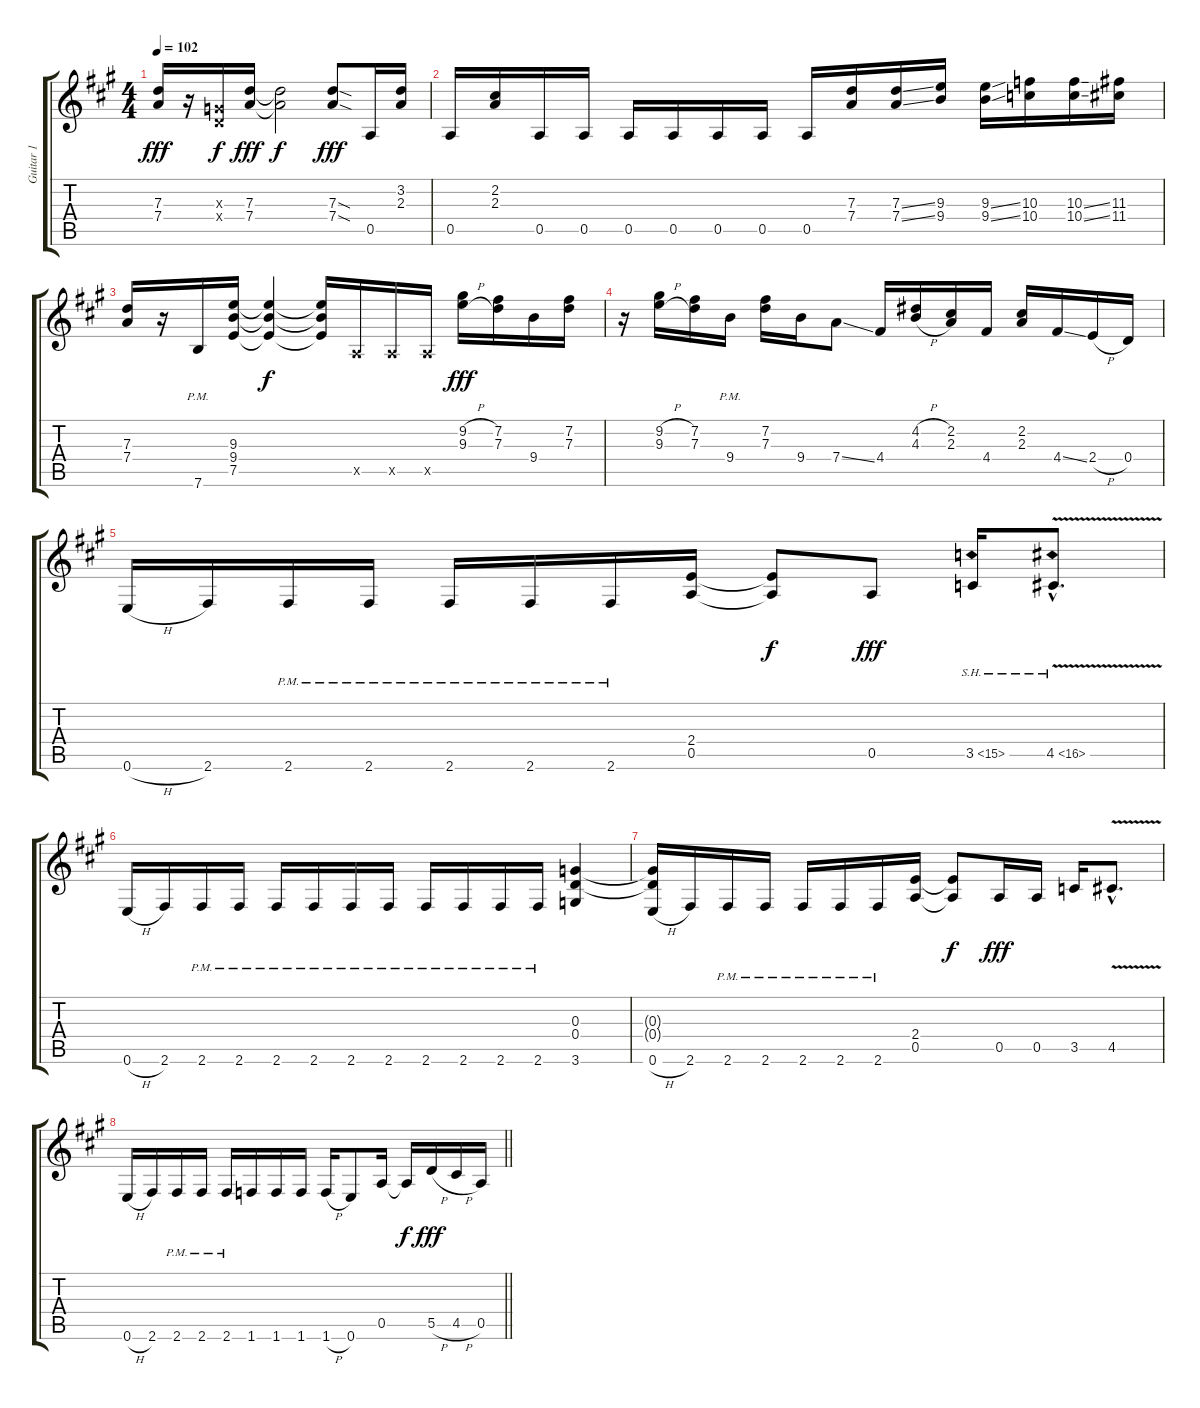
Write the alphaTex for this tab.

\track ("Guitar 1" "Guitar 1") {instrument distortionguitar}
\staff {score tabs}
\tuning (E4 B3 G3 D3 A2 E2) {hide}
\ts (4 4)
\tempo 102
\clef g2
\ks a
(7.3 7.4).16{dy fff} r.16 (0.3{x} 0.4{x}).16{dy f} (7.3 7.4).16{dy fff} (7.3{t} 7.4{t}).2{dy f} (7.3{sod} 7.4{sod}).8{dy fff} 0.5.16 (3.2 2.3).16 |
0.5.16 (2.2 2.3).16 0.5.16 0.5.16 0.5.16 0.5.16 0.5.16 0.5.16 0.5.16 (7.3 7.4).16 (7.3{ss} 7.4{ss}).16 (9.3 9.4).16 (9.3{ss} 9.4{ss}).16 (10.3 10.4).16 (10.3{ss} 10.4{ss}).16 (11.3 11.4).16 |
(7.3 7.4).16 r.16 7.6{pm}.16 (9.3 9.4 7.5).16 (9.3{t} 9.4{t} 7.5{t}).4{dy f} (9.3{t} 9.4{t} 7.5{t}).16 0.5{x}.16 0.5{x}.16 0.5{x}.16 (9.2{h} 9.3{h}).16{dy fff} (7.2 7.3).16 9.4.16 (7.2 7.3).16 |
r.16 (9.2{h} 9.3{h}).16 (7.2 7.3).16 9.4{pm}.16 (7.2 7.3).16 9.4.16 7.4{ss}.8 4.4.16 (4.2{h} 4.3{h}).16 (2.2 2.3).16 4.4.16 (2.2 2.3).16 4.4{ss}.16 2.4{h}.16 0.4.16 |
0.6{h}.16 2.6.16 2.6{pm}.16 2.6{pm}.16 2.6{pm}.16 2.6{pm}.16 2.6{pm}.16 (2.4 0.5).16 (2.4{t} 0.5{t}).8{dy f} 0.5.8{dy fff} 3.5{sh 12}.16 4.5{sh 12 v hac}.8{d} |
0.6{h}.16 2.6.16 2.6{pm}.16 2.6{pm}.16 2.6{pm}.16 2.6{pm}.16 2.6{pm}.16 2.6{pm}.16 2.6{pm}.16 2.6{pm}.16 2.6{pm}.16 2.6{pm}.16 (0.3 0.4 3.6).4 |
(0.3{t} 0.4{t} 0.6{h}).16 2.6.16 2.6{pm}.16 2.6{pm}.16 2.6{pm}.16 2.6{pm}.16 2.6{pm}.16 (2.4 0.5).16 (2.4{t} 0.5{t}).8{dy f} 0.5.16{dy fff} 0.5.16 3.5.16 4.5{v hac}.8{d} |
\barLineRight lightlight
0.6{h}.16 2.6.16 2.6{pm}.16 2.6{pm}.16 2.6{pm}.16 1.6.16 1.6.16 1.6.16 1.6{h}.16 0.6.8 0.5.16 0.5{t}.16{dy f} 5.5{h}.16{dy fff} 4.5{h}.16 0.5.16
